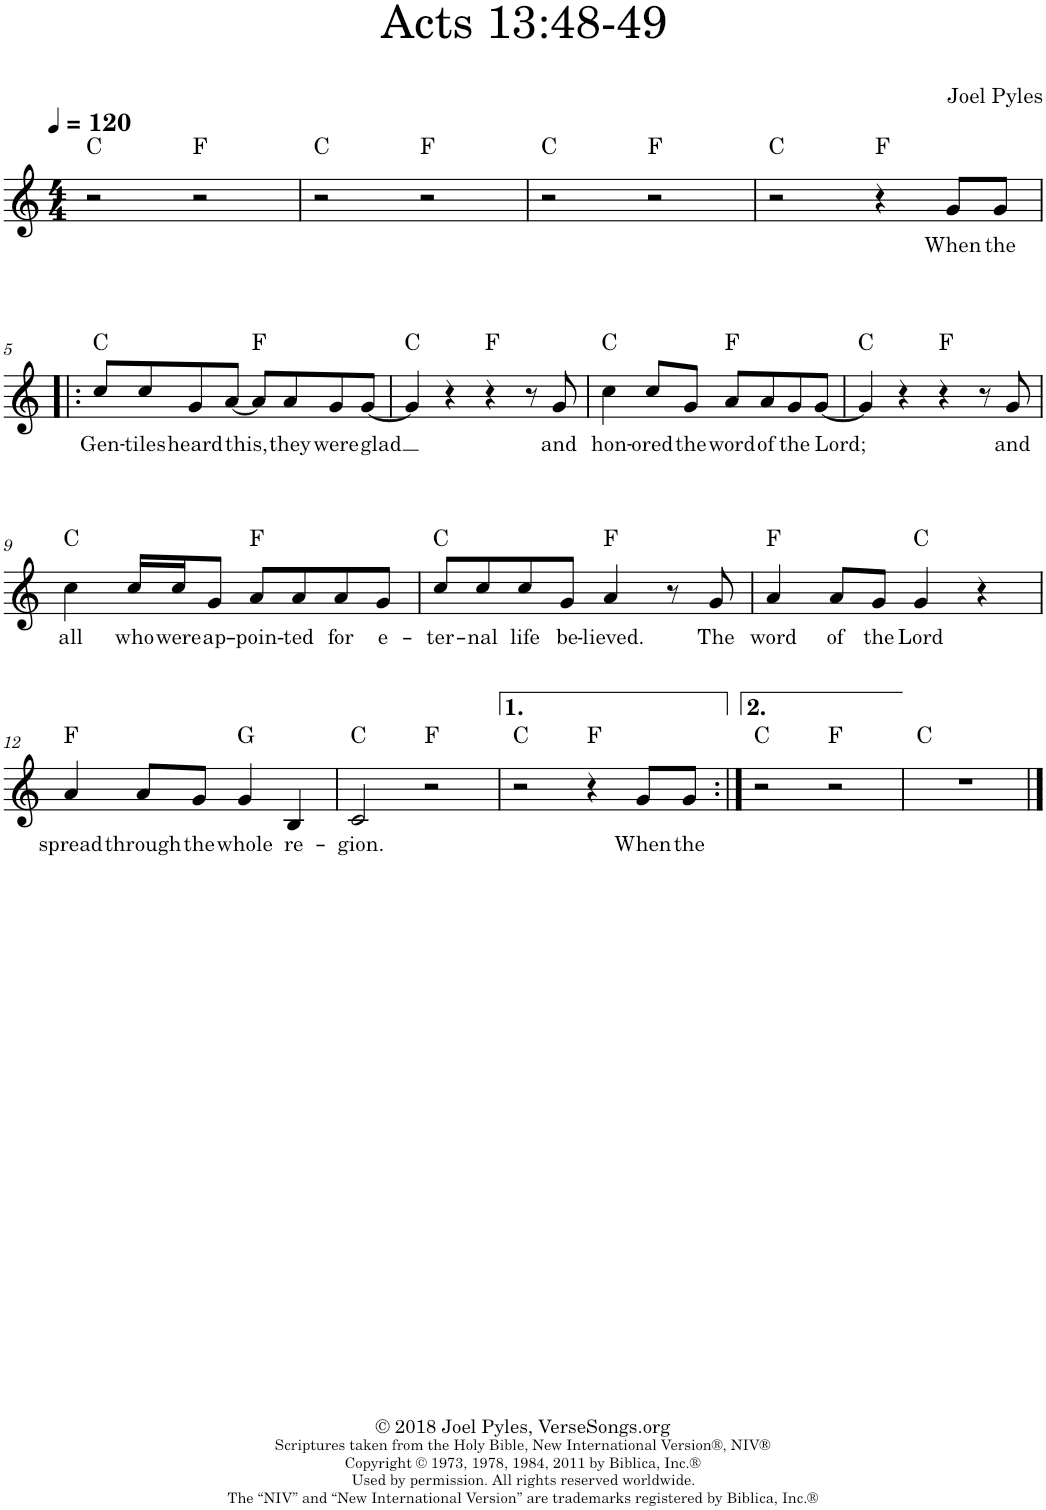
**kern	**text	**harte
*part1	*part1	*part1
*staff1	*staff1	*
*I"Piano	*	*
*I'Pno.	*	*
*clefG2	*	*
*k[]	*	*
*M4/4	*	*
*MM120	*	*
=1	=1	=1
2r	.	C:maj
2r	.	F:maj
=2	=2	=2
2r	.	C:maj
2r	.	F:maj
=3	=3	=3
2r	.	C:maj
2r	.	F:maj
=4	=4	=4
2r	.	C:maj
4r	.	F:maj
!	!LO:LY:b	!
8g/L	When	.
!	!LO:LY:b	!
8g/J	the	.
!!LO:LB:g=z
=5!|:	=5!|:	=5!|:
!	!LO:LY:b	!
8cc/L	Gen-	C:maj
!	!LO:LY:b	!
8cc/	-tiles	.
!	!LO:LY:b	!
8g/	heard	.
!	!LO:LY:b	!
[8a/J	this,	.
8a/L]	.	F:maj
!	!LO:LY:b	!
8a/	they	.
!	!LO:LY:b	!
8g/	were	.
!	!LO:LY:b	!
[8g/J	glad	.
=6	=6	=6
4g/]	.	C:maj
4r	.	.
4r	.	F:maj
8r	.	.
!	!LO:LY:b	!
8g/	and	.
=7	=7	=7
!	!LO:LY:b	!
4cc\	hon-	C:maj
!	!LO:LY:b	!
8cc/L	-ored	.
!	!LO:LY:b	!
8g/J	the	.
!	!LO:LY:b	!
8a/L	word	F:maj
!	!LO:LY:b	!
8a/	of	.
!	!LO:LY:b	!
8g/	the	.
!	!LO:LY:b	!
[8g/J	Lord;	.
=8	=8	=8
4g/]	.	C:maj
4r	.	.
4r	.	F:maj
8r	.	.
!	!LO:LY:b	!
8g/	and	.
!!LO:LB:g=z
=9	=9	=9
!	!LO:LY:b	!
4cc\	all	C:maj
!	!LO:LY:b	!
16cc/LL	who	.
!	!LO:LY:b	!
16cc/J	were	.
!	!LO:LY:b	!
8g/J	ap-	.
!	!LO:LY:b	!
8a/L	-poin-	F:maj
!	!LO:LY:b	!
8a/	-ted	.
!	!LO:LY:b	!
8a/	for	.
!	!LO:LY:b	!
8g/J	e-	.
=10	=10	=10
!	!LO:LY:b	!
8cc/L	-ter-	C:maj
!	!LO:LY:b	!
8cc/	-nal	.
!	!LO:LY:b	!
8cc/	life	.
!	!LO:LY:b	!
8g/J	be-	.
!	!LO:LY:b	!
4a/	-lieved.	F:maj
8r	.	.
!	!LO:LY:b	!
8g/	The	.
=11	=11	=11
!	!LO:LY:b	!
4a/	word	F:maj
!	!LO:LY:b	!
8a/L	of	.
!	!LO:LY:b	!
8g/J	the	.
!	!LO:LY:b	!
4g/	Lord	C:maj
4r	.	.
!!LO:LB:g=z
=12	=12	=12
!	!LO:LY:b	!
4a/	spread	F:maj
!	!LO:LY:b	!
8a/L	through	.
!	!LO:LY:b	!
8g/J	the	.
!	!LO:LY:b	!
4g/	whole	G:maj
!	!LO:LY:b	!
4B/	re-	.
=13	=13	=13
!	!LO:LY:b	!
2c/	-gion.	C:maj
2r	.	F:maj
=14	=14	=14
2r	.	C:maj
4r	.	F:maj
!	!LO:LY:b	!
8g/L	When	.
!	!LO:LY:b	!
8g/J	the	.
=15:|!	=15:|!	=15:|!
2r	.	C:maj
2r	.	F:maj
=16	=16	=16
1r	.	C:maj
==	==	==
*-	*-	*-
